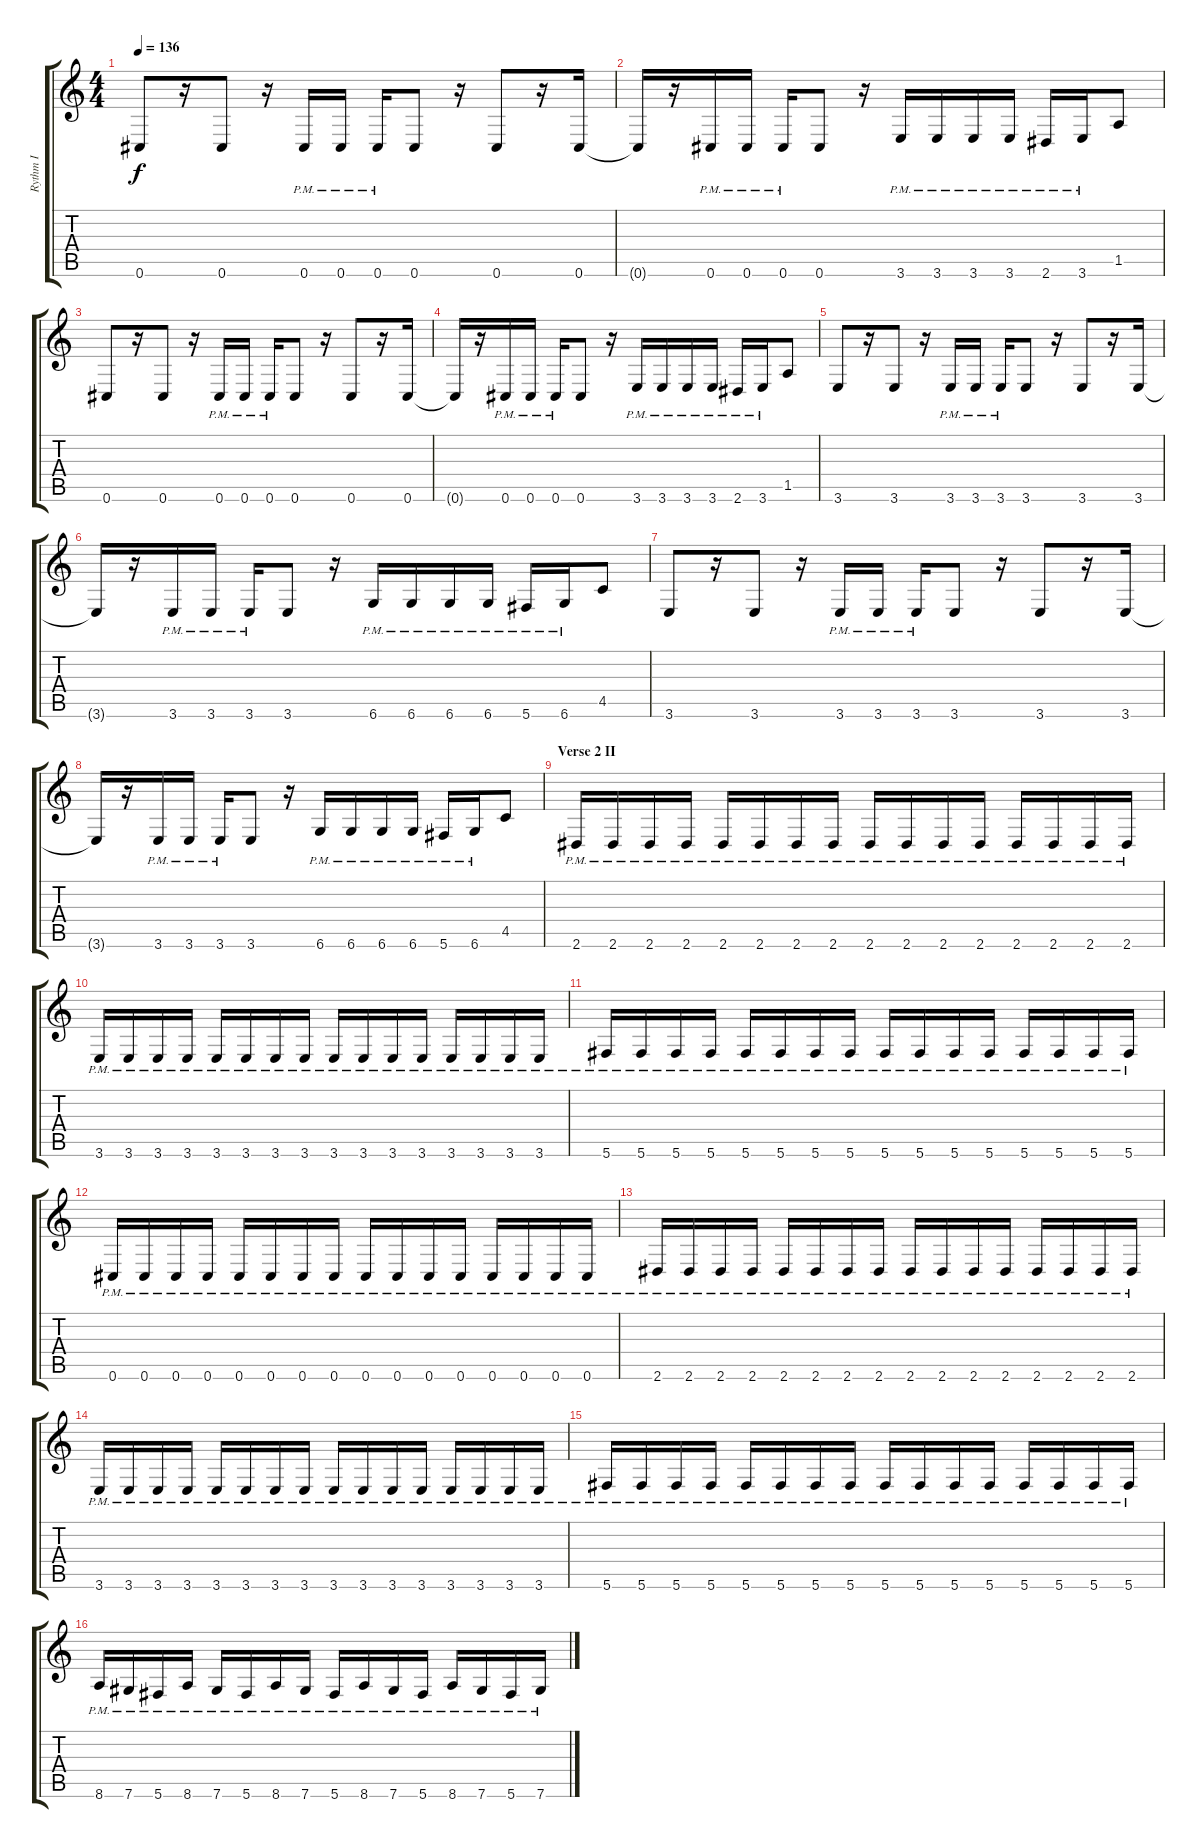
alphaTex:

\track ("Rythm I" "Rythm I") {instrument distortionguitar}
\staff {score tabs}
\tuning (Eb4 Bb3 Gb3 Db3 Ab2 Db2) {hide}
\ts (4 4)
\tempo 136
\clef g2
\ks c
0.6.8{dy f} r.16 0.6.8 r.16 0.6{pm}.16 0.6{pm}.16 0.6{pm}.16 0.6.8 r.16 0.6.8 r.16 0.6.16 |
0.6{t}.16 r.16 0.6{pm}.16 0.6{pm}.16 0.6{pm}.16 0.6.8 r.16 3.6{pm}.16 3.6{pm}.16 3.6{pm}.16 3.6{pm}.16 2.6{pm}.16 3.6{pm}.16 1.5.8 |
0.6.8 r.16 0.6.8 r.16 0.6{pm}.16 0.6{pm}.16 0.6{pm}.16 0.6.8 r.16 0.6.8 r.16 0.6.16 |
0.6{t}.16 r.16 0.6{pm}.16 0.6{pm}.16 0.6{pm}.16 0.6.8 r.16 3.6{pm}.16 3.6{pm}.16 3.6{pm}.16 3.6{pm}.16 2.6{pm}.16 3.6{pm}.16 1.5.8 |
3.6.8 r.16 3.6.8 r.16 3.6{pm}.16 3.6{pm}.16 3.6{pm}.16 3.6.8 r.16 3.6.8 r.16 3.6.16 |
3.6{t}.16 r.16 3.6{pm}.16 3.6{pm}.16 3.6{pm}.16 3.6.8 r.16 6.6{pm}.16 6.6{pm}.16 6.6{pm}.16 6.6{pm}.16 5.6{pm}.16 6.6{pm}.16 4.5.8 |
3.6.8 r.16 3.6.8 r.16 3.6{pm}.16 3.6{pm}.16 3.6{pm}.16 3.6.8 r.16 3.6.8 r.16 3.6.16 |
3.6{t}.16 r.16 3.6{pm}.16 3.6{pm}.16 3.6{pm}.16 3.6.8 r.16 6.6{pm}.16 6.6{pm}.16 6.6{pm}.16 6.6{pm}.16 5.6{pm}.16 6.6{pm}.16 4.5.8 |
\section ("" "Verse 2 II")
2.6{pm}.16 2.6{pm}.16 2.6{pm}.16 2.6{pm}.16 2.6{pm}.16 2.6{pm}.16 2.6{pm}.16 2.6{pm}.16 2.6{pm}.16 2.6{pm}.16 2.6{pm}.16 2.6{pm}.16 2.6{pm}.16 2.6{pm}.16 2.6{pm}.16 2.6{pm}.16 |
3.6{pm}.16 3.6{pm}.16 3.6{pm}.16 3.6{pm}.16 3.6{pm}.16 3.6{pm}.16 3.6{pm}.16 3.6{pm}.16 3.6{pm}.16 3.6{pm}.16 3.6{pm}.16 3.6{pm}.16 3.6{pm}.16 3.6{pm}.16 3.6{pm}.16 3.6{pm}.16 |
5.6{pm}.16 5.6{pm}.16 5.6{pm}.16 5.6{pm}.16 5.6{pm}.16 5.6{pm}.16 5.6{pm}.16 5.6{pm}.16 5.6{pm}.16 5.6{pm}.16 5.6{pm}.16 5.6{pm}.16 5.6{pm}.16 5.6{pm}.16 5.6{pm}.16 5.6{pm}.16 |
0.6{pm}.16 0.6{pm}.16 0.6{pm}.16 0.6{pm}.16 0.6{pm}.16 0.6{pm}.16 0.6{pm}.16 0.6{pm}.16 0.6{pm}.16 0.6{pm}.16 0.6{pm}.16 0.6{pm}.16 0.6{pm}.16 0.6{pm}.16 0.6{pm}.16 0.6{pm}.16 |
2.6{pm}.16 2.6{pm}.16 2.6{pm}.16 2.6{pm}.16 2.6{pm}.16 2.6{pm}.16 2.6{pm}.16 2.6{pm}.16 2.6{pm}.16 2.6{pm}.16 2.6{pm}.16 2.6{pm}.16 2.6{pm}.16 2.6{pm}.16 2.6{pm}.16 2.6{pm}.16 |
3.6{pm}.16 3.6{pm}.16 3.6{pm}.16 3.6{pm}.16 3.6{pm}.16 3.6{pm}.16 3.6{pm}.16 3.6{pm}.16 3.6{pm}.16 3.6{pm}.16 3.6{pm}.16 3.6{pm}.16 3.6{pm}.16 3.6{pm}.16 3.6{pm}.16 3.6{pm}.16 |
5.6{pm}.16 5.6{pm}.16 5.6{pm}.16 5.6{pm}.16 5.6{pm}.16 5.6{pm}.16 5.6{pm}.16 5.6{pm}.16 5.6{pm}.16 5.6{pm}.16 5.6{pm}.16 5.6{pm}.16 5.6{pm}.16 5.6{pm}.16 5.6{pm}.16 5.6{pm}.16 |
8.6{pm}.16 7.6{pm}.16 5.6{pm}.16 8.6{pm}.16 7.6{pm}.16 5.6{pm}.16 8.6{pm}.16 7.6{pm}.16 5.6{pm}.16 8.6{pm}.16 7.6{pm}.16 5.6{pm}.16 8.6{pm}.16 7.6{pm}.16 5.6{pm}.16 7.6{pm}.16
